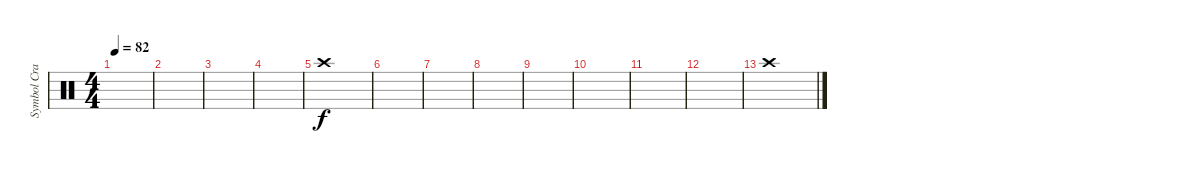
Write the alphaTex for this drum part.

\track ("Symbol Crash" "Symbol Cra") {instrument percussion}
\staff {score}
\articulation defaults
\ts (4 4)
\tempo 82
\clef neutral
\ks c
|
|
|
|
"Crash high (hit)".1{dy f} |
|
|
|
|
|
|
|
"Crash high (hit)".1
